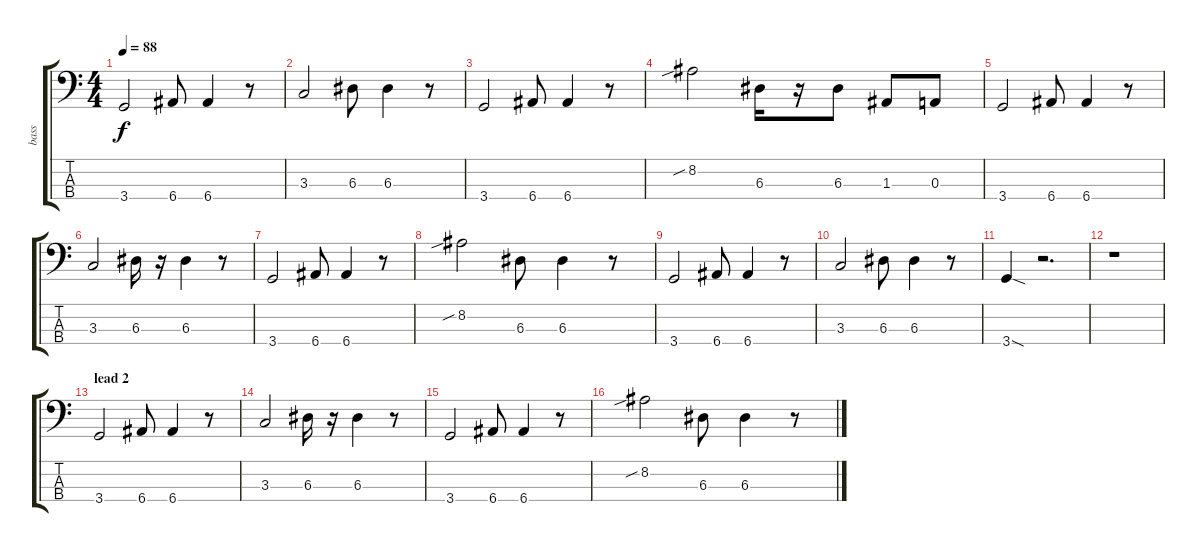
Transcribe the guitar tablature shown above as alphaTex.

\track ("bass" "bass") {instrument electricbassfinger}
\staff {score tabs}
\tuning (G2 D2 A1 E1) {hide}
\ts (4 4)
\tempo 88
\clef f4
\ks c
3.4.2{dy f} 6.4.8 6.4.4 r.8 |
3.3.2 6.3.8 6.3.4 r.8 |
3.4.2 6.4.8 6.4.4 r.8 |
8.2{sib}.2 6.3.16 r.16 6.3.8 1.3.8 0.3.8 |
3.4.2 6.4.8 6.4.4 r.8 |
3.3.2 6.3.16 r.16 6.3.4 r.8 |
3.4.2 6.4.8 6.4.4 r.8 |
8.2{sib}.2 6.3.8 6.3.4 r.8 |
3.4.2 6.4.8 6.4.4 r.8 |
3.3.2 6.3.8 6.3.4 r.8 |
3.4{sod}.4 r.2{d} |
r.1 |
\section ("" "lead 2")
3.4.2 6.4.8 6.4.4 r.8 |
3.3.2 6.3.16 r.16 6.3.4 r.8 |
3.4.2 6.4.8 6.4.4 r.8 |
8.2{sib}.2 6.3.8 6.3.4 r.8
